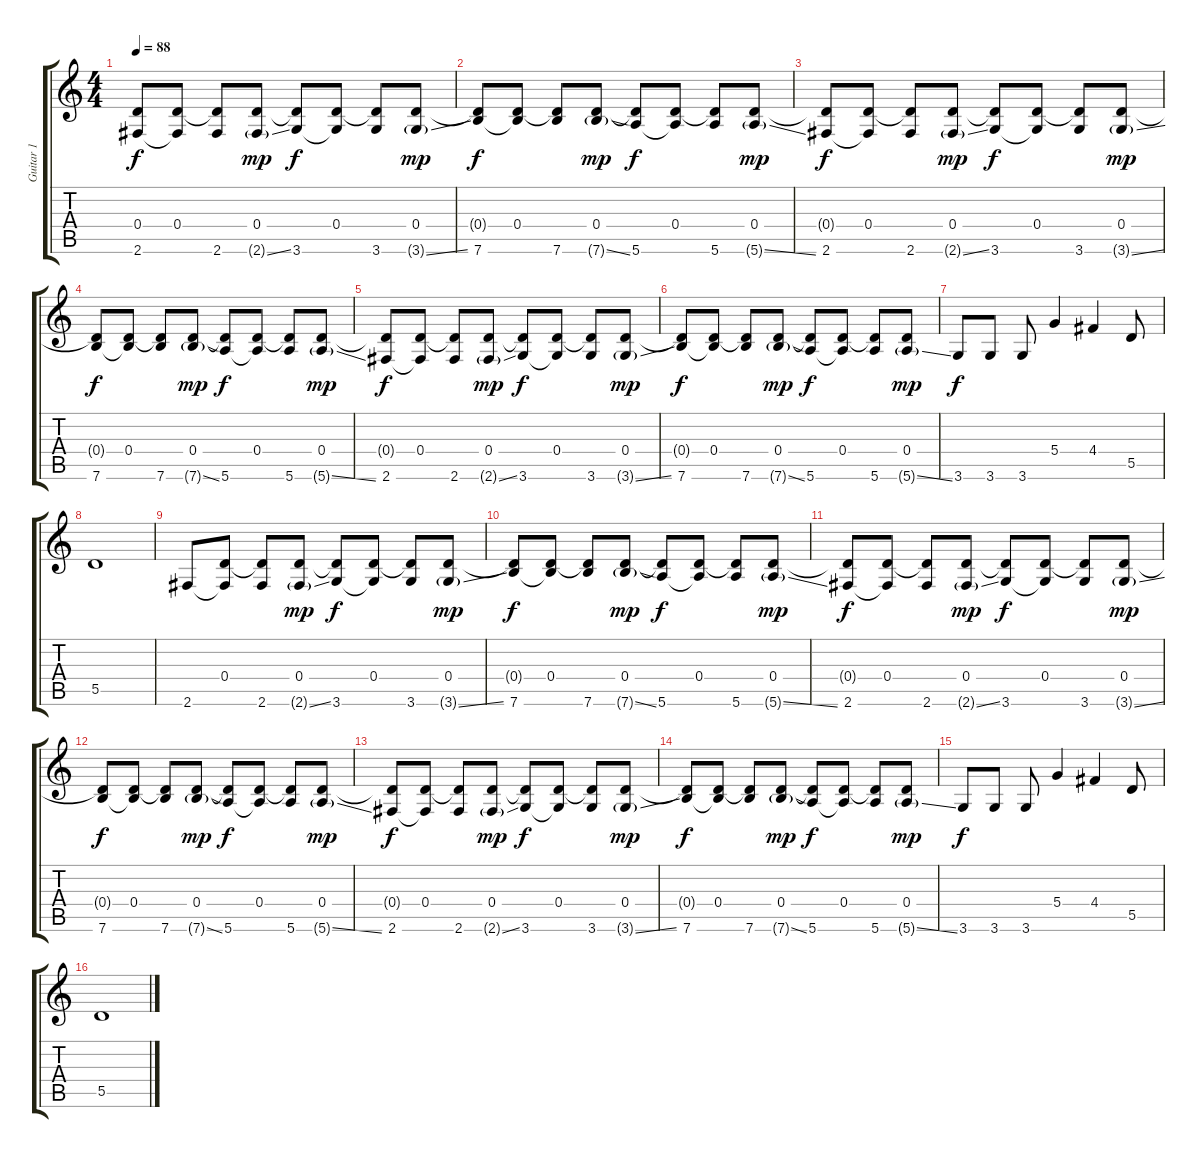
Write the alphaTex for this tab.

\track ("Guitar 1" "Guitar 1") {instrument electricguitarclean}
\staff {score tabs}
\tuning (E4 B3 G3 D3 A2 E2) {hide}
\ts (4 4)
\tempo 88
\clef g2
\ks c
(0.4{t} 2.6).8{dy f} (0.4 2.6{t}).8 (0.4{t} 2.6).8 (0.4 2.6{ss g}).8{dy mp} (0.4{t} 3.6).8{dy f} (0.4 3.6{t}).8 (0.4{t} 3.6).8 (0.4 3.6{ss g}).8{dy mp} |
(0.4{t} 7.6).8{dy f} (0.4 7.6{t}).8 (0.4{t} 7.6).8 (0.4 7.6{ss g}).8{dy mp} (0.4{t} 5.6).8{dy f} (0.4 5.6{t}).8 (0.4{t} 5.6).8 (0.4 5.6{ss g}).8{dy mp} |
(0.4{t} 2.6).8{dy f} (0.4 2.6{t}).8 (0.4{t} 2.6).8 (0.4 2.6{ss g}).8{dy mp} (0.4{t} 3.6).8{dy f} (0.4 3.6{t}).8 (0.4{t} 3.6).8 (0.4 3.6{ss g}).8{dy mp} |
(0.4{t} 7.6).8{dy f} (0.4 7.6{t}).8 (0.4{t} 7.6).8 (0.4 7.6{ss g}).8{dy mp} (0.4{t} 5.6).8{dy f} (0.4 5.6{t}).8 (0.4{t} 5.6).8 (0.4 5.6{ss g}).8{dy mp} |
(0.4{t} 2.6).8{dy f} (0.4 2.6{t}).8 (0.4{t} 2.6).8 (0.4 2.6{ss g}).8{dy mp} (0.4{t} 3.6).8{dy f} (0.4 3.6{t}).8 (0.4{t} 3.6).8 (0.4 3.6{ss g}).8{dy mp} |
(0.4{t} 7.6).8{dy f} (0.4 7.6{t}).8 (0.4{t} 7.6).8 (0.4 7.6{ss g}).8{dy mp} (0.4{t} 5.6).8{dy f} (0.4 5.6{t}).8 (0.4{t} 5.6).8 (0.4 5.6{ss g}).8{dy mp} |
3.6.8{dy f} 3.6.8 3.6.8 5.4.4 4.4.4 5.5.8 |
5.5.1 |
2.6.8 (0.4 2.6{t}).8 (0.4{t} 2.6).8 (0.4 2.6{ss g}).8{dy mp} (0.4{t} 3.6).8{dy f} (0.4 3.6{t}).8 (0.4{t} 3.6).8 (0.4 3.6{ss g}).8{dy mp} |
(0.4{t} 7.6).8{dy f} (0.4 7.6{t}).8 (0.4{t} 7.6).8 (0.4 7.6{ss g}).8{dy mp} (0.4{t} 5.6).8{dy f} (0.4 5.6{t}).8 (0.4{t} 5.6).8 (0.4 5.6{ss g}).8{dy mp} |
(0.4{t} 2.6).8{dy f} (0.4 2.6{t}).8 (0.4{t} 2.6).8 (0.4 2.6{ss g}).8{dy mp} (0.4{t} 3.6).8{dy f} (0.4 3.6{t}).8 (0.4{t} 3.6).8 (0.4 3.6{ss g}).8{dy mp} |
(0.4{t} 7.6).8{dy f} (0.4 7.6{t}).8 (0.4{t} 7.6).8 (0.4 7.6{ss g}).8{dy mp} (0.4{t} 5.6).8{dy f} (0.4 5.6{t}).8 (0.4{t} 5.6).8 (0.4 5.6{ss g}).8{dy mp} |
(0.4{t} 2.6).8{dy f} (0.4 2.6{t}).8 (0.4{t} 2.6).8 (0.4 2.6{ss g}).8{dy mp} (0.4{t} 3.6).8{dy f} (0.4 3.6{t}).8 (0.4{t} 3.6).8 (0.4 3.6{ss g}).8{dy mp} |
(0.4{t} 7.6).8{dy f} (0.4 7.6{t}).8 (0.4{t} 7.6).8 (0.4 7.6{ss g}).8{dy mp} (0.4{t} 5.6).8{dy f} (0.4 5.6{t}).8 (0.4{t} 5.6).8 (0.4 5.6{ss g}).8{dy mp} |
3.6.8{dy f} 3.6.8 3.6.8 5.4.4 4.4.4 5.5.8 |
5.5.1
